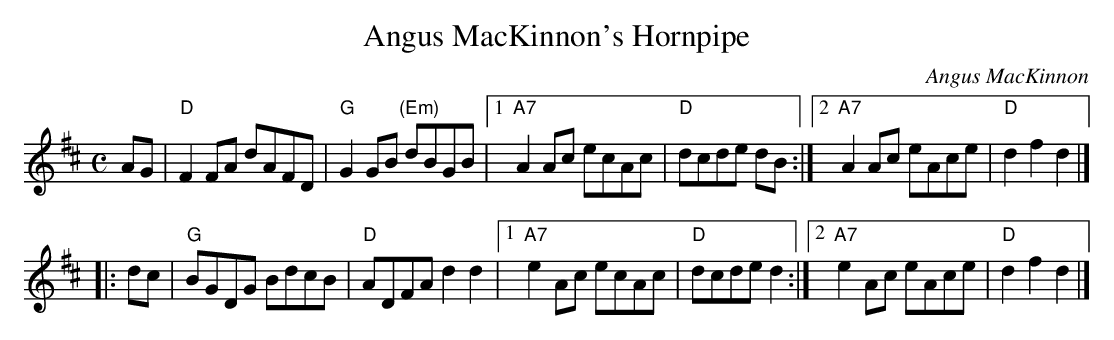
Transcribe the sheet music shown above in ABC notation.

X:1
T: Angus MacKinnon's Hornpipe
C: Angus MacKinnon
M: C
L: 1/8
K: D
   AG | "D"F2FA dAFD | "G"G2GB "(Em)"dBGB |1 "A7"A2Ac ecAc | "D"dcde dB :|2 "A7"A2Ac eAce |"D"d2f2 d2 |]
|: dc | "G"BGDG BdcB | "D"ADFA       d2d2 |1 "A7"e2Ac ecAc | "D"dcde d2 :|2 "A7"e2Ac eAce |"D"d2f2 d2 |]
